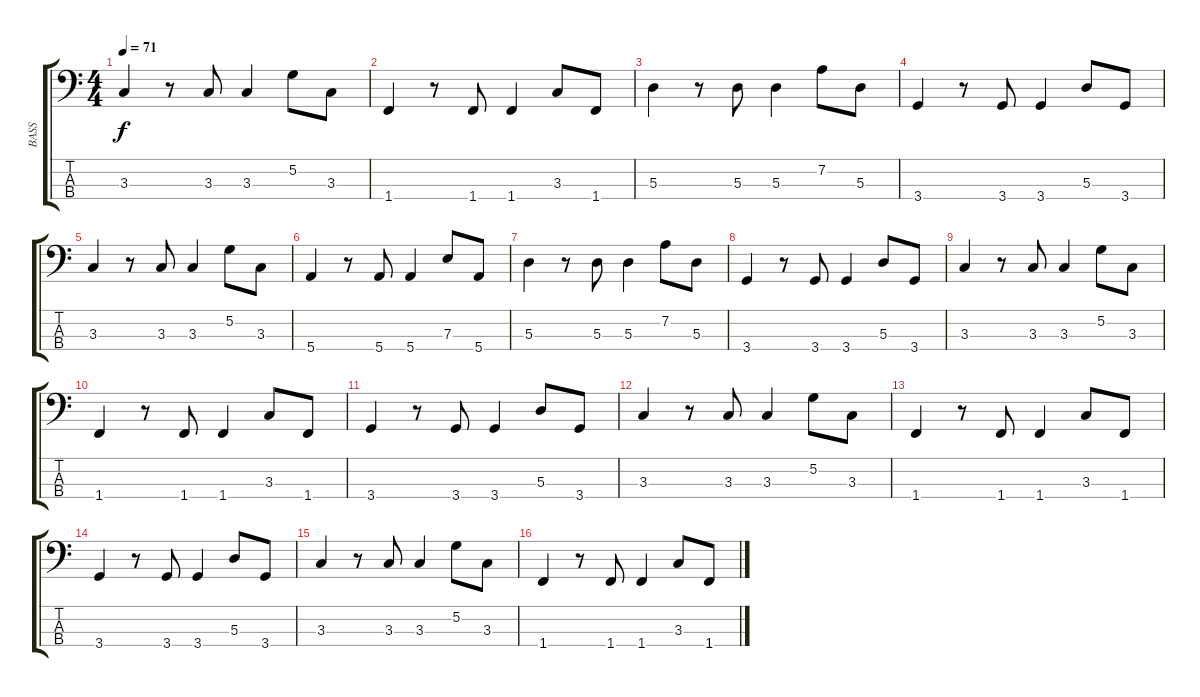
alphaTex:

\track ("BASS" "BASS") {instrument fretlessbass}
\staff {score tabs}
\tuning (G2 D2 A1 E1) {hide}
\ts (4 4)
\tempo 71
\clef f4
\ks c
3.3.4{dy f} r.8 3.3.8 3.3.4 5.2.8 3.3.8 |
1.4.4 r.8 1.4.8 1.4.4 3.3.8 1.4.8 |
5.3.4 r.8 5.3.8 5.3.4 7.2.8 5.3.8 |
3.4.4 r.8 3.4.8 3.4.4 5.3.8 3.4.8 |
3.3.4 r.8 3.3.8 3.3.4 5.2.8 3.3.8 |
5.4.4 r.8 5.4.8 5.4.4 7.3.8 5.4.8 |
5.3.4 r.8 5.3.8 5.3.4 7.2.8 5.3.8 |
3.4.4 r.8 3.4.8 3.4.4 5.3.8 3.4.8 |
3.3.4 r.8 3.3.8 3.3.4 5.2.8 3.3.8 |
1.4.4 r.8 1.4.8 1.4.4 3.3.8 1.4.8 |
3.4.4 r.8 3.4.8 3.4.4 5.3.8 3.4.8 |
3.3.4 r.8 3.3.8 3.3.4 5.2.8 3.3.8 |
1.4.4 r.8 1.4.8 1.4.4 3.3.8 1.4.8 |
3.4.4 r.8 3.4.8 3.4.4 5.3.8 3.4.8 |
3.3.4 r.8 3.3.8 3.3.4 5.2.8 3.3.8 |
1.4.4 r.8 1.4.8 1.4.4 3.3.8 1.4.8
